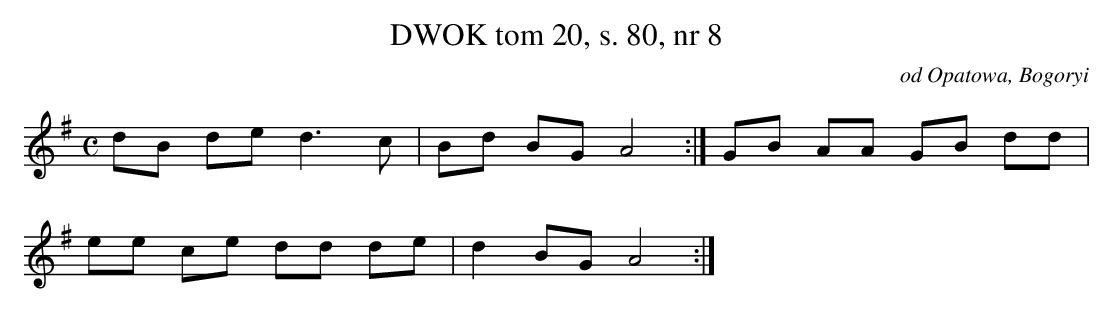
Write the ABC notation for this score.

X:1
T: DWOK tom 20, s. 80, nr 8
O:od Opatowa, Bogoryi
L:1/8
M:C
K:G
dB de d3c|Bd BGA4:|GB AA GB dd|
ee ce dd de|d2BGA4:|
